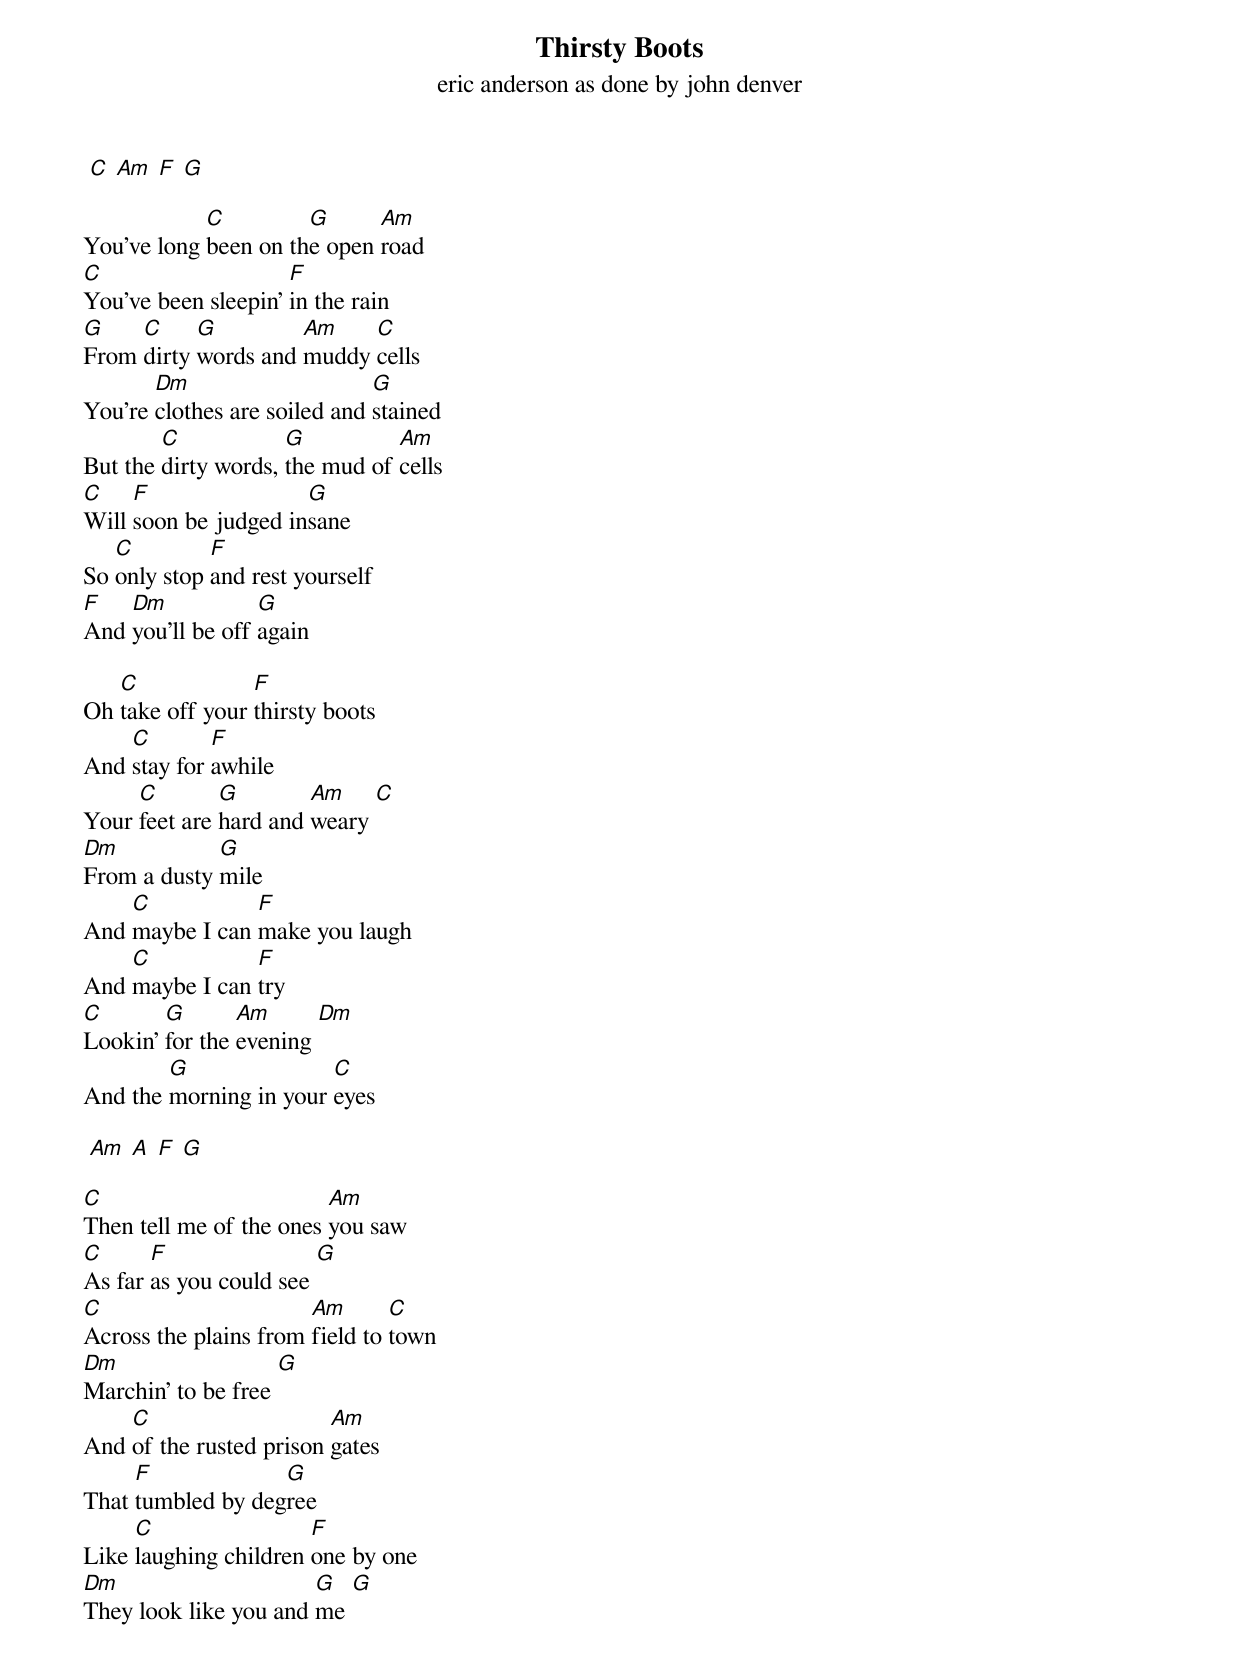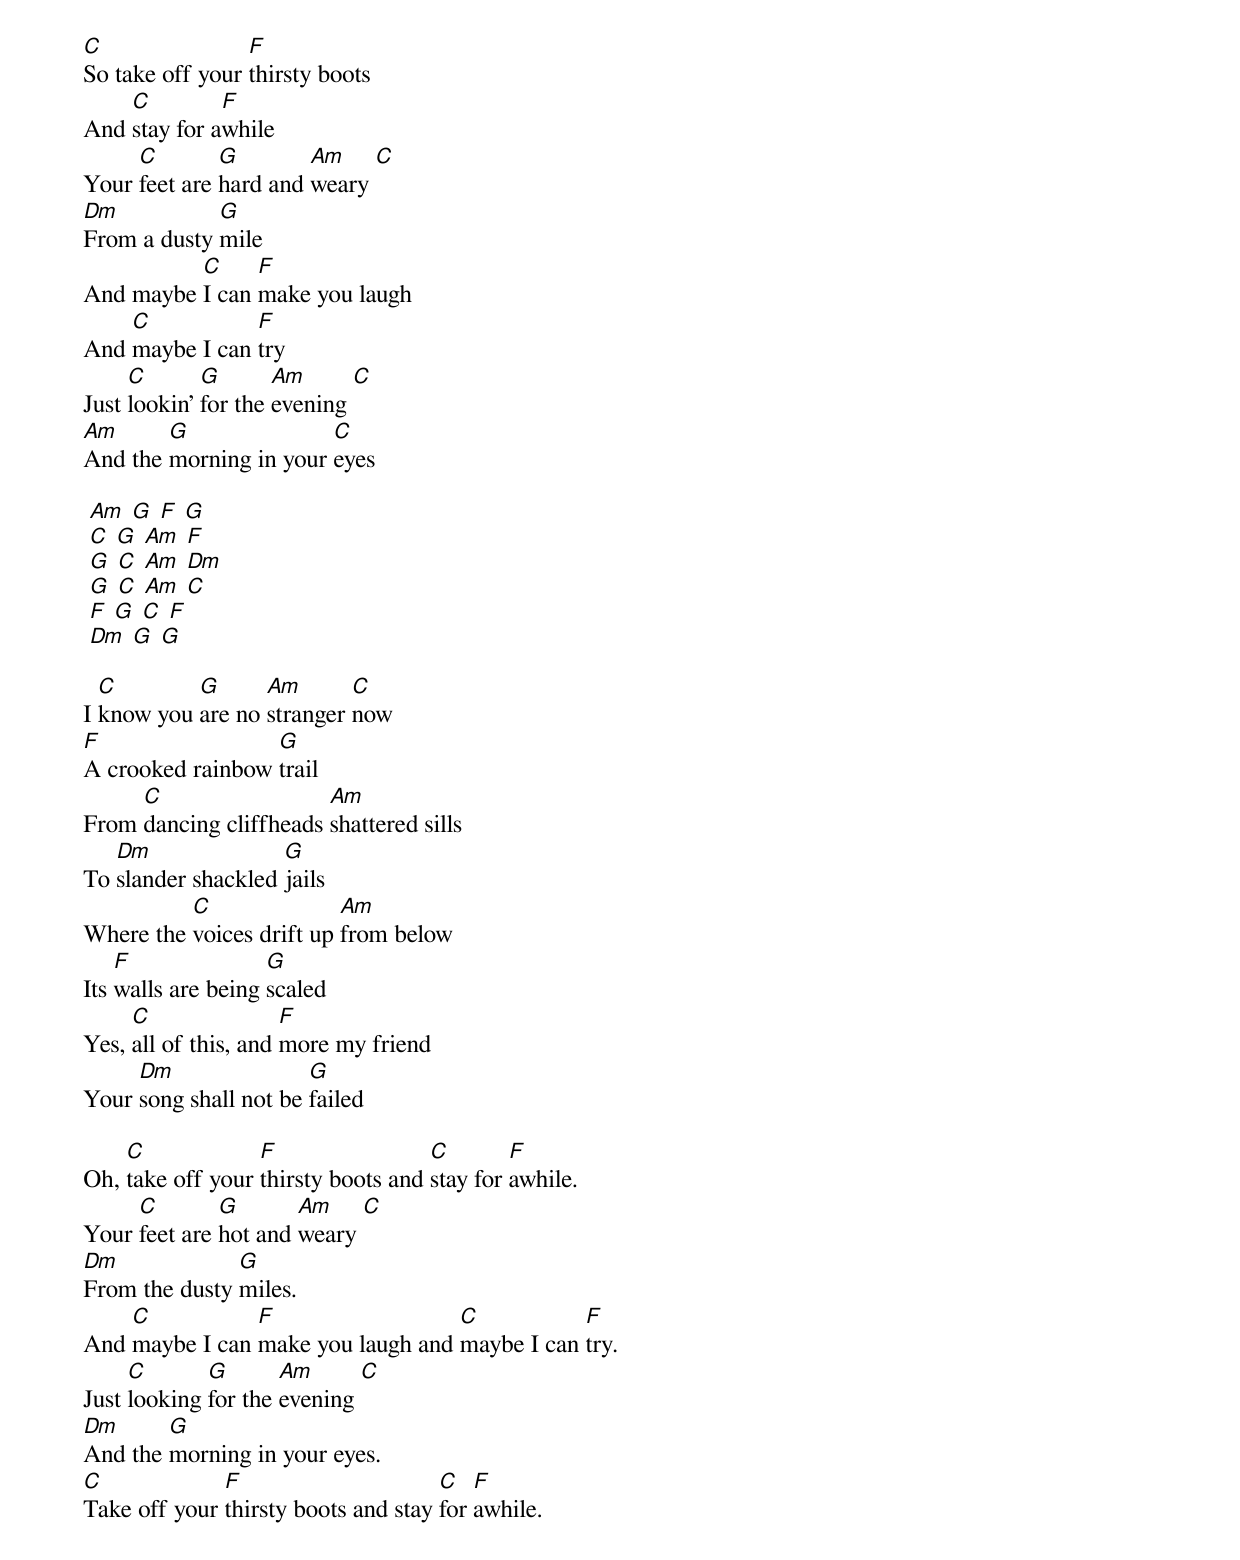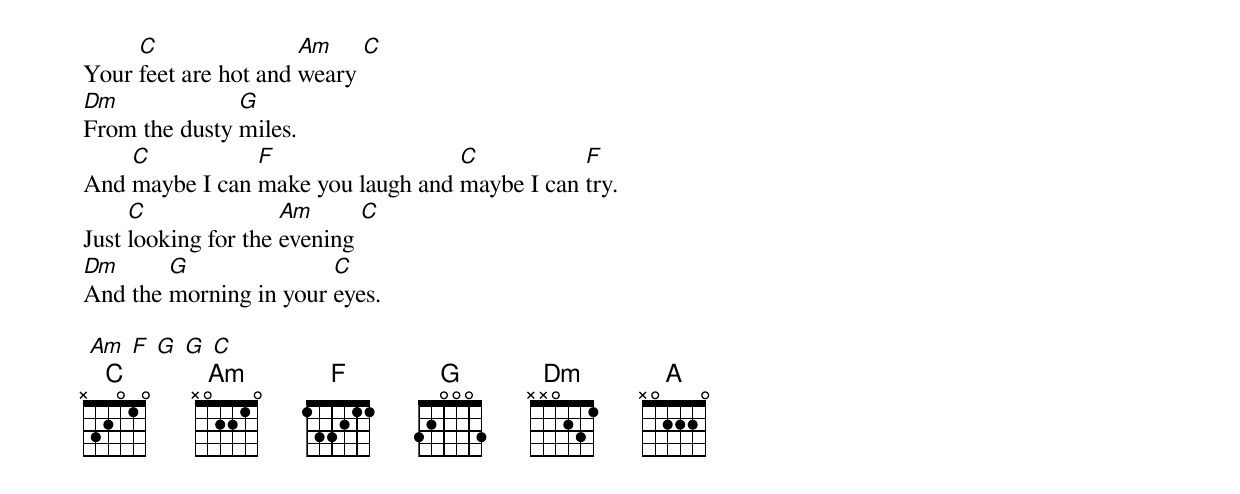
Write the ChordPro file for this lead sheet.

{title: Thirsty Boots}
{subtitle: eric anderson as done by john denver}

 [C] [Am] [F] [G]

You've long [C]been on th[G]e open [Am]road
[C]You've been sleepin' [F]in the rain
[G]From [C]dirty [G]words and [Am]muddy [C]cells
You're [Dm]clothes are soiled and [G]stained
But the [C]dirty words, [G]the mud of [Am]cells
[C]Will [F]soon be judged in[G]sane
So [C]only stop [F]and rest yourself
[F]And [Dm]you'll be off [G]again

Oh [C]take off your [F]thirsty boots
And [C]stay for [F]awhile
Your [C]feet are [G]hard and [Am]weary [C]
[Dm]From a dusty [G]mile
And [C]maybe I can [F]make you laugh
And [C]maybe I can [F]try
[C]Lookin' [G]for the [Am]evening [Dm]
And the [G]morning in your [C]eyes

 [Am] [A] [F] [G]

[C]Then tell me of the ones [Am]you saw
[C]As far [F]as you could see [G]
[C]Across the plains from [Am]field to [C]town
[Dm]Marchin' to be free [G]
And [C]of the rusted prison [Am]gates
That [F]tumbled by deg[G]ree
Like [C]laughing children [F]one by one
[Dm]They look like you and [G]me [G]

[C]So take off your [F]thirsty boots
And [C]stay for a[F]while
Your [C]feet are [G]hard and [Am]weary [C]
[Dm]From a dusty [G]mile
And maybe [C]I can [F]make you laugh
And [C]maybe I can [F]try
Just [C]lookin' [G]for the [Am]evening [C]
[Am]And the [G]morning in your [C]eyes

 [Am] [G] [F] [G]
 [C] [G] [Am] [F]
 [G] [C] [Am] [Dm]
 [G] [C] [Am] [C]
 [F] [G] [C] [F]
 [Dm] [G] [G]

I [C]know you [G]are no [Am]stranger [C]now
[F]A crooked rainbow [G]trail
From [C]dancing cliffheads [Am]shattered sills
To [Dm]slander shackled [G]jails
Where the [C]voices drift up [Am]from below
Its [F]walls are being [G]scaled
Yes, [C]all of this, and [F]more my friend
Your [Dm]song shall not be [G]failed

Oh, [C]take off your [F]thirsty boots and [C]stay for [F]awhile.
Your [C]feet are [G]hot and [Am]weary [C]
[Dm]From the dusty [G]miles.
And [C]maybe I can [F]make you laugh and [C]maybe I can [F]try.
Just [C]looking [G]for the [Am]evening [C]
[Dm]And the [G]morning in your eyes.
[C]Take off your [F]thirsty boots and stay [C]for [F]awhile.
Your [C]feet are hot and [Am]weary [C]
[Dm]From the dusty [G]miles.
And [C]maybe I can [F]make you laugh and [C]maybe I can [F]try.
Just [C]looking for the [Am]evening [C]
[Dm]And the [G]morning in your [C]eyes.

 [Am] [F] [G] [G] [C]
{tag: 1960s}
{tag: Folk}
